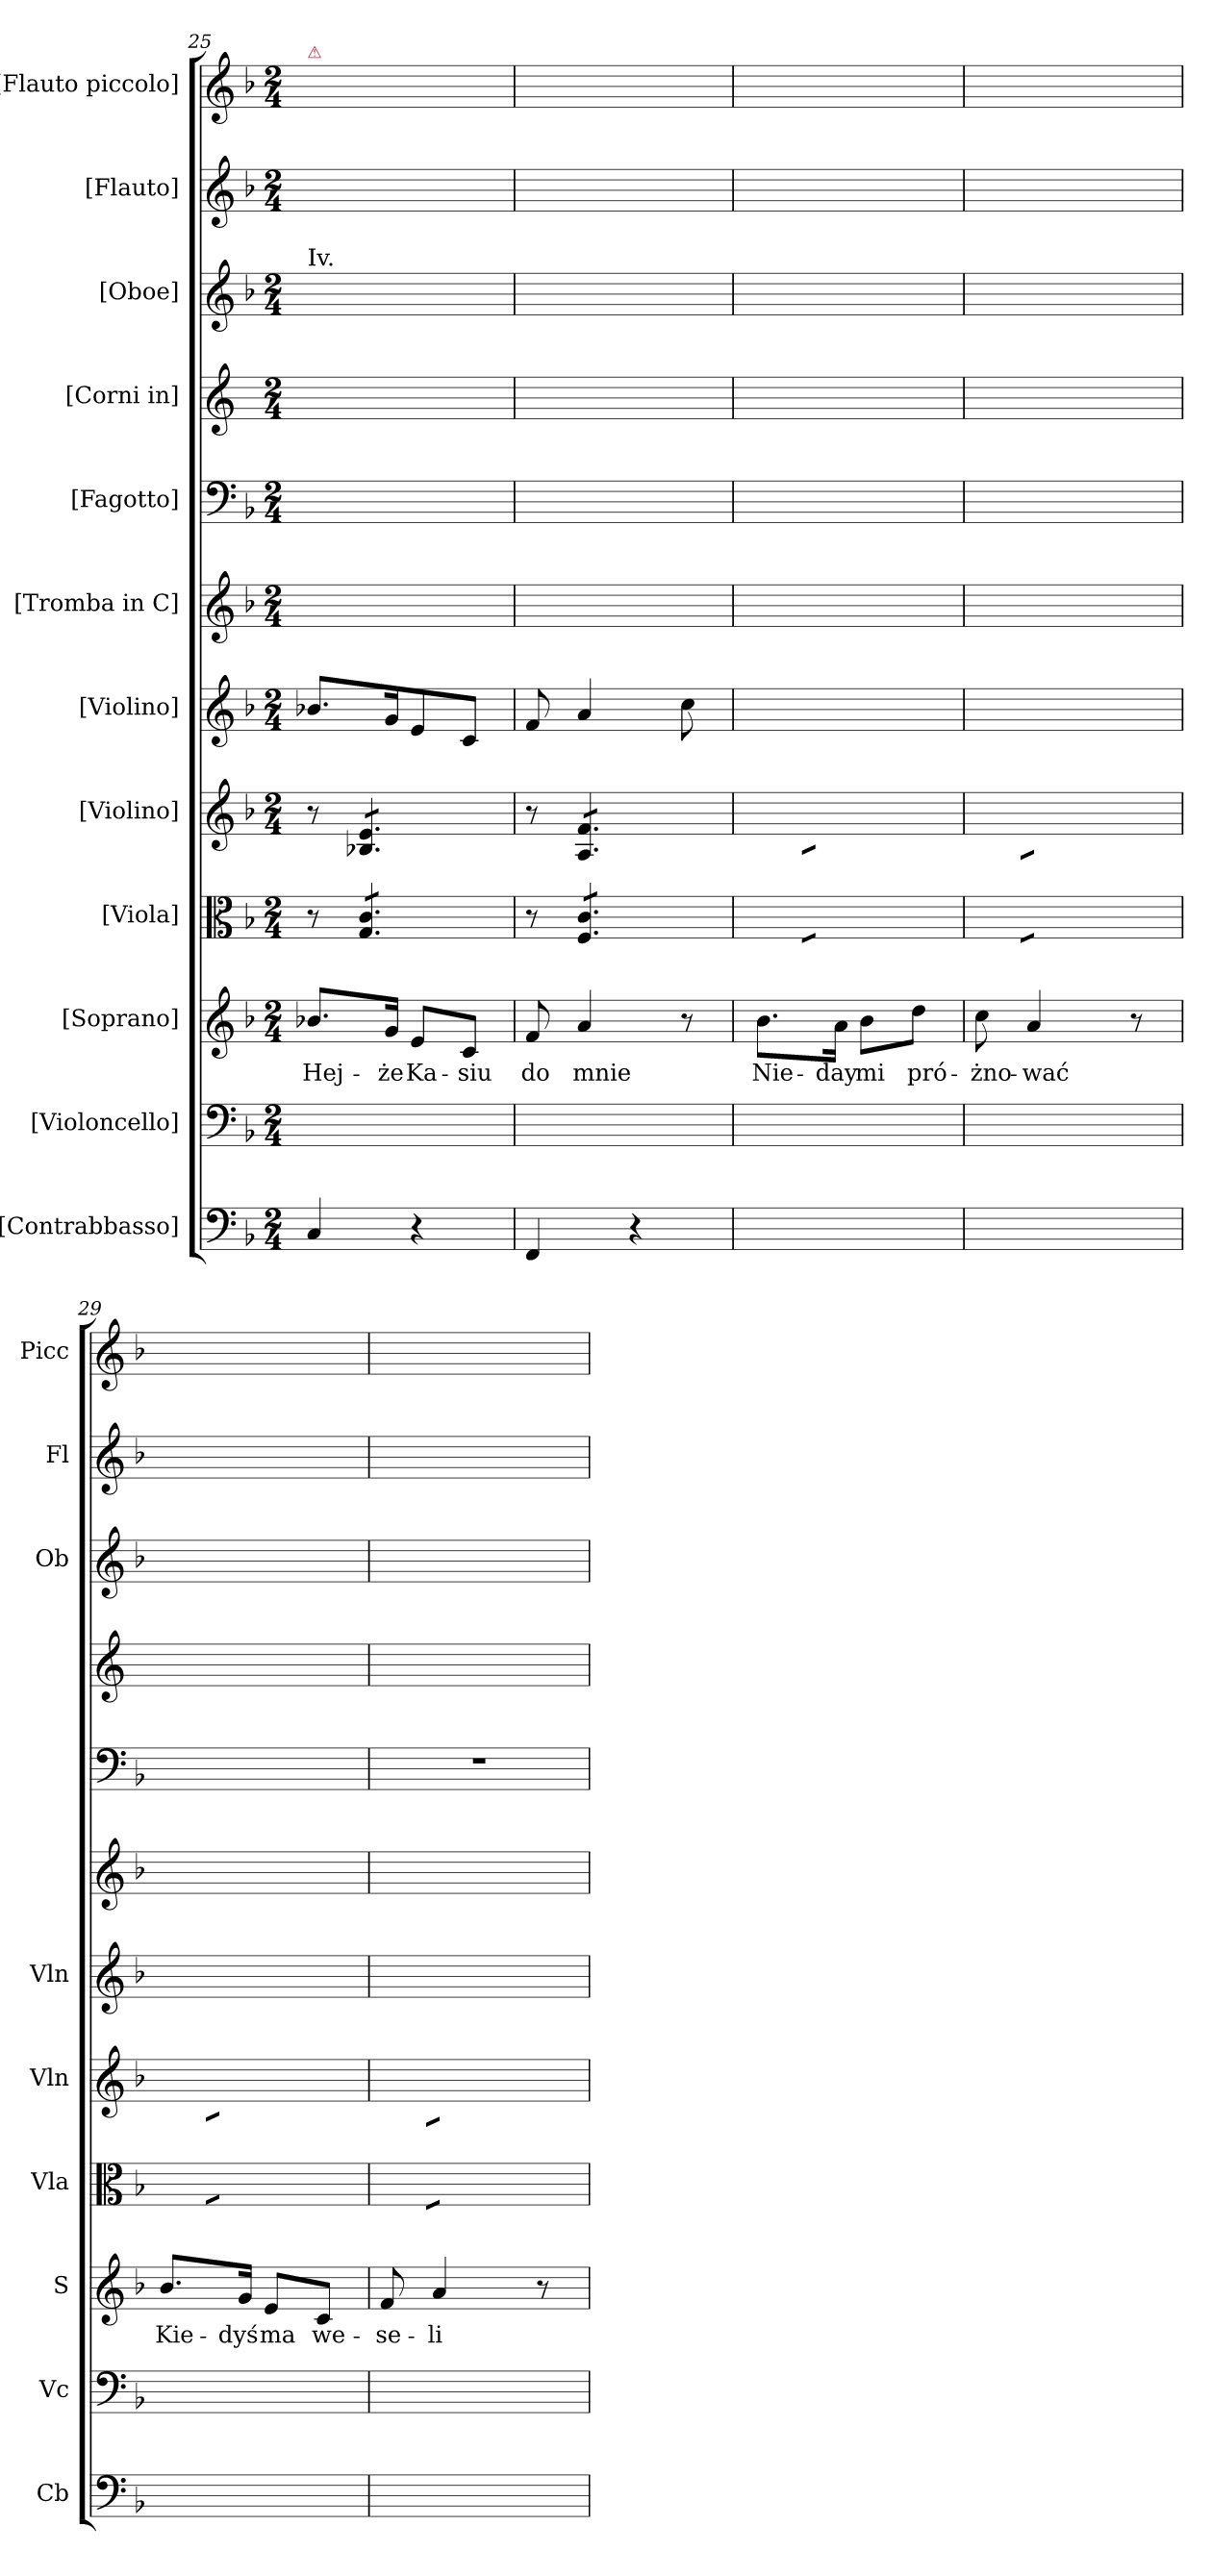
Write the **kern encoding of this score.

**kern	**kern	**kern	**text	**kern	**kern	**kern	**kern	**kern	**kern	**kern	**kern	**kern
*part12	*part11	*part10	*part10	*part9	*part8	*part7	*part6	*part5	*part4	*part3	*part2	*part1
*staff12	*staff11	*staff10	*staff10	*staff9	*staff8	*staff7	*staff6	*staff5	*staff4	*staff3	*staff2	*staff1
*I"[Contrabbasso]	*I"[Violoncello]	*I"[Soprano]	*	*I"[Viola]	*I"[Violino]	*I"[Violino]	*I"[Tromba in C]	*I"[Fagotto]	*I"[Corni in]	*I"[Oboe]	*I"[Flauto]	*I"[Flauto piccolo]
*I'Cb	*I'Vc	*I'S	*	*I'Vla	*I'Vln	*I'Vln	*	*	*	*I'Ob	*I'Fl	*I'Picc
*clefF4	*clefF4	*clefG2	*	*clefC3	*clefG2	*clefG2	*clefG2	*clefF4	*clefG2	*clefG2	*clefG2	*clefG2
*	*	*	*	*	*	*	*	*	*ITrd4c7	*	*	*
*k[b-]	*k[b-]	*k[b-]	*	*k[b-]	*k[b-]	*k[b-]	*k[b-]	*k[b-]	*k[b-]	*k[b-]	*k[b-]	*k[b-]
*M2/4	*M2/4	*M2/4	*	*M2/4	*M2/4	*M2/4	*M2/4	*M2/4	*M2/4	*M2/4	*M2/4	*M2/4
=25	=25	=25	=25	=25	=25	=25	=25	=25	=25	=25	=25	=25
!	!	!	!	!	!	!	!	!	!	!	!	!LO:TX:a:color=crimson:t=⚠
!	!	!	!	!	!	!	!	!	!	!LO:TX:a:t=Iv.	!	!
4C/	4C/yy	8.b-X/L	Hej-	8r	8r	8.b-X/L	2ryy	2ryy	2ryy	16B-/LLyy	2ryy	2ryy
.	.	.	.	.	.	.	.	.	.	16c/yy	.	.
*	*	*	*	*tremolo	*	*	*	*	*	*	*	*
*	*	*	*	*	*tremolo	*	*	*	*	*	*	*
.	.	.	.	8G/ 8c/L	8B-X/ 8e/L	.	.	.	.	16e/yy	.	.
.	.	16g/Jk	-że	.	.	16g/K	.	.	.	16c/JJyy	.	.
4r	4ryy	8e/L	Ka-	8G/ 8c/	8B-X/ 8e/	8e/	.	.	.	16B-/LLyy	.	.
.	.	.	.	.	.	.	.	.	.	16c/yy	.	.
.	.	8c/J	-siu	8G/ 8c/J	8B-X/ 8e/J	8c/J	.	.	.	16e/yy	.	.
.	.	.	.	.	.	.	.	.	.	16c/JJyy	.	.
=26	=26	=26	=26	=26	=26	=26	=26	=26	=26	=26	=26	=26
4FF/	4FF/yy	8f/	do	8r	8r	8f/	2ryy	2ryy	2ryy	16A/LLyy	2ryy	2ryy
.	.	.	.	.	.	.	.	.	.	16c/yy	.	.
.	.	4a/	mnie	8F/ 8c/L	8A/ 8f/L	4a/	.	.	.	16f/yy	.	.
.	.	.	.	.	.	.	.	.	.	16c/JJyy	.	.
4r	4ryy	.	.	8F/ 8c/	8A/ 8f/	.	.	.	.	16A/LLyy	.	.
.	.	.	.	.	.	.	.	.	.	16c/yy	.	.
.	.	8r	.	8F/ 8c/J	8A/ 8f/J	8cc\	.	.	.	16f/yy	.	.
.	.	.	.	.	.	.	.	.	.	16c/JJyy	.	.
=27	=27	=27	=27	=27	=27	=27	=27	=27	=27	=27	=27	=27
.	.	.	.	.	.	8qcc/yy	.	.	.	.	8qcc/yy	8qccc/yy
4F\yy	4F\yy	8.b-\L	Nie-	8ryy	8ryy	8.b-\Lyy	2ryy	2ryy	2Fyy/ 2fyy/	16B-/LLyy	8.b-/Lyy	8.bb-\Lyy
.	.	.	.	.	.	.	.	.	.	16d/yy	.	.
.	.	.	.	8Fyy\ 8dyy\L	8B-yy/ 8fyy/L	.	.	.	.	16f/yy	.	.
.	.	16a\Jk	-day	.	.	16a\Kyy	.	.	.	16d/JJyy	16a/Kyy	16aa\Kyy
4ryy	4ryy	8b-\L	mi	8Fyy\ 8dyy\	8B-yy/ 8fyy/	8b-\yy	.	.	.	16B-/LLyy	8b-/yy	8bb-\yy
.	.	.	.	.	.	.	.	.	.	16d/yy	.	.
.	.	8dd\J	pró-	8Fyy\ 8dyy\J	8B-yy/ 8fyy/J	8dd\Jyy	.	.	.	16f/yy	8dd/Jyy	8ddd\Jyy
.	.	.	.	.	.	.	.	.	.	16d/JJyy	.	.
=28	=28	=28	=28	=28	=28	=28	=28	=28	=28	=28	=28	=28
4F\yy	4F\yy	8cc\	-żno-	8ryy	8ryy	8cc\yy	2ryy	2ryy	8Fyy/ 8fyy/	16A/LLyy	8cc/yy	8ccc\yy
.	.	.	.	.	.	.	.	.	.	16c/yy	.	.
.	.	4a/	-wać	8Fyy\ 8cyy\L	8Ayy/ 8fyy/L	4a/yy	.	.	4Fyy/ 4fyy/	16f/yy	4a/yy	4aa\yy
.	.	.	.	.	.	.	.	.	.	16c/JJyy	.	.
4ryy	4ryy	.	.	8Fyy\ 8cyy\	8Ayy/ 8fyy/	.	.	.	.	16A/LLyy	.	.
.	.	.	.	.	.	.	.	.	.	16c/yy	.	.
.	.	8r	.	8Fyy\ 8cyy\J	8Ayy/ 8fyy/J	8ryy	.	.	8ryy	16f/yy	8ryy	8ryy
.	.	.	.	.	.	.	.	.	.	16c/JJyy	.	.
=29	=29	=29	=29	=29	=29	=29	=29	=29	=29	=29	=29	=29
4C\yy	4C/yy	8.b-/L	Kie-	8ryy	8ryy	8.b-/Lyy	2ryy	2ryy	2ryy	16B-/LLyy	2ryy	2ryy
.	.	.	.	.	.	.	.	.	.	16c/yy	.	.
.	.	.	.	8Gyy/ 8cyy/L	8B-yy/ 8eyy/L	.	.	.	.	16e/yy	.	.
.	.	16g/Jk	-dyś	.	.	16g/Jkyy	.	.	.	16c/JJyy	.	.
4ryy	4ryy	8e/L	ma	8Gyy/ 8cyy/	8B-yy/ 8eyy/	8e/Lyy	.	.	.	16B-/LLyy	.	.
.	.	.	.	.	.	.	.	.	.	16c/yy	.	.
.	.	8c/J	we-	8Gyy/ 8cyy/J	8B-yy/ 8eyy/J	8c/Jyy	.	.	.	16e/yy	.	.
.	.	.	.	.	.	.	.	.	.	16c/JJyy	.	.
=30	=30	=30	=30	=30	=30	=30	=30	=30	=30	=30	=30	=30
4FF/yy	4FF/yy	8f/	-se-	8ryy	8ryy	8f/yy	2ryy	2r	2ryy	16A/LLyy	2ryy	2ryy
.	.	.	.	.	.	.	.	.	.	16c/yy	.	.
.	.	4a/	-li	8Fyy/ 8cyy/L	8Ayy/ 8fyy/L	4a/yy	.	.	.	16f/yy	.	.
.	.	.	.	.	.	.	.	.	.	16c/JJyy	.	.
4ryy	4ryy	.	.	8Fyy/ 8cyy/	8Ayy/ 8fyy/	.	.	.	.	16A/LLyy	.	.
.	.	.	.	.	.	.	.	.	.	16c/yy	.	.
.	.	8r	.	8Fyy/ 8cyy/J	8Ayy/ 8fyy/J	[8ccyy	.	.	.	16f/yy	.	.
*	*	*	*	*	*Xtremolo	*	*	*	*	*	*	*
*	*	*	*	*Xtremolo	*	*	*	*	*	*	*	*
.	.	.	.	.	.	.	.	.	.	16c/JJyy	.	.
=	=	=	=	=	=	=	=	=	=	=	=	=
*-	*-	*-	*-	*-	*-	*-	*-	*-	*-	*-	*-	*-
